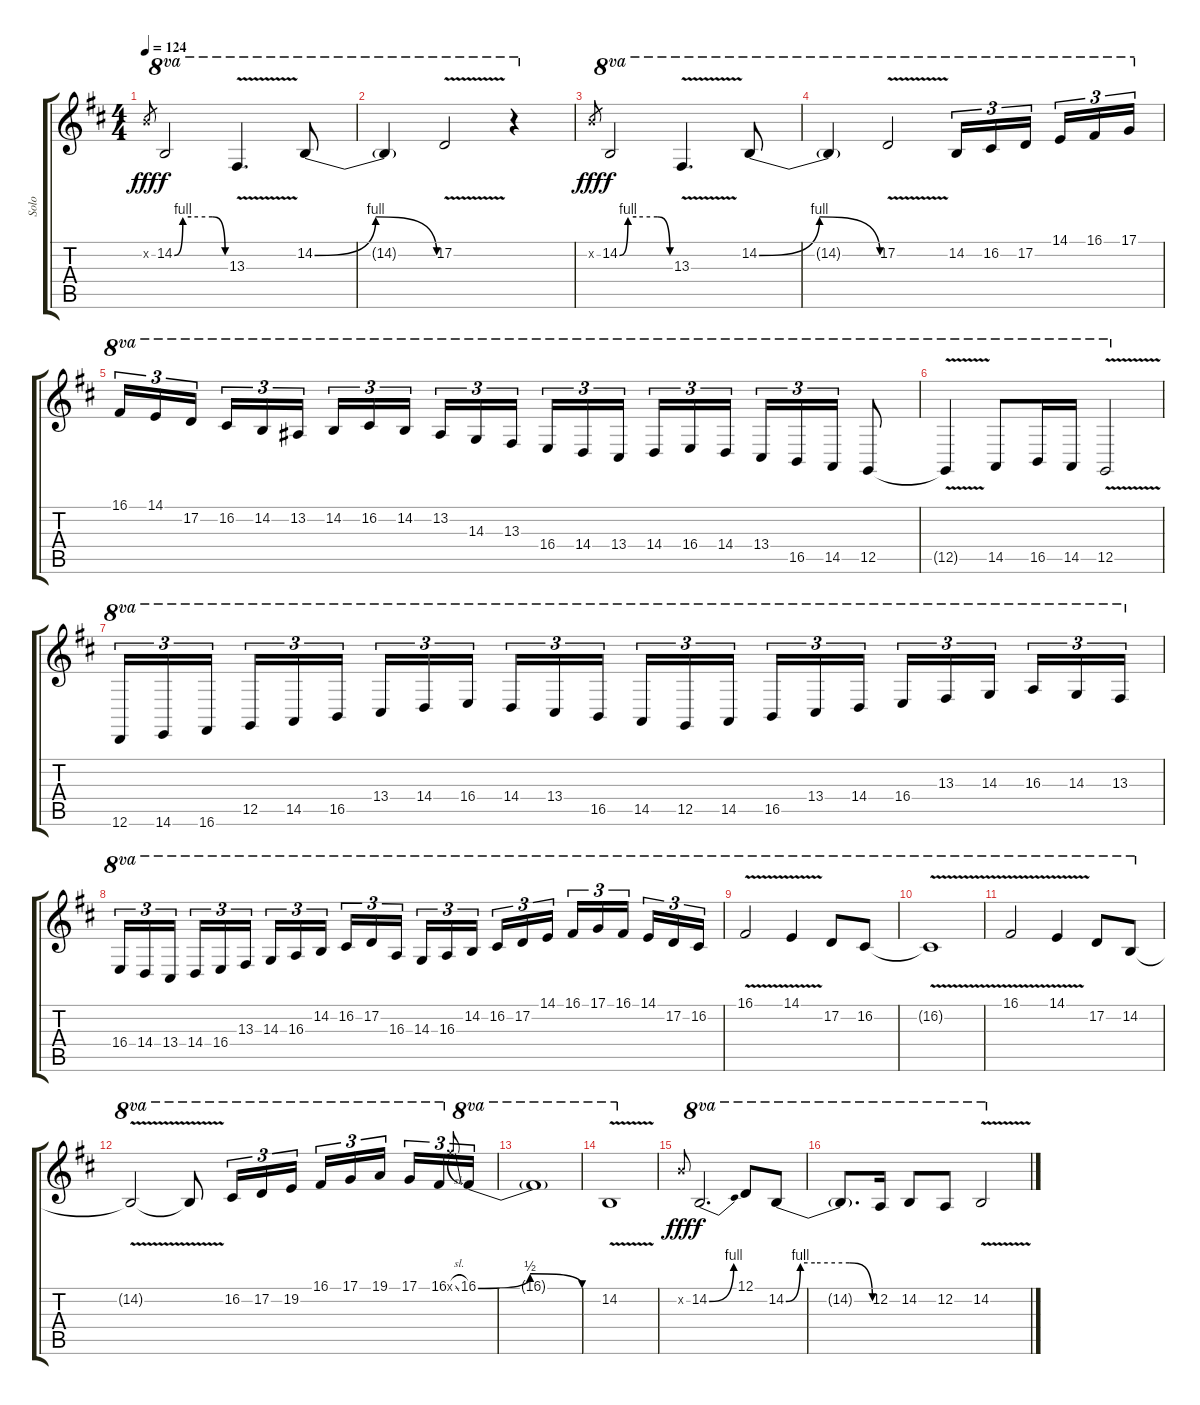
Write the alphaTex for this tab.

\track ("Solo" "Solo") {instrument altosax}
\staff {score tabs}
\tuning (D4 A3 F3 C3 G2 D2) {hide}
\ts (4 4)
\tempo 124
\clef g2
\ks bminor
14.2{x}.8{gr dy fff} 14.2{be (custom 0 0 10 4 20 4 45 4 60 0)}.2{ot 8va dy f instrument distortionguitar} 13.3{v}.4{d ot 8va} 14.2{be (bendrelease 0 0 10 4 35 4 60 0)}.8{ot 8va} |
14.2{t}.4{ot 8va} 17.2{v}.2{ot 8va} r.4{ot 8va} |
14.2{x}.8{gr dy fff} 14.2{be (custom 0 0 10 4 20 4 45 4 60 0)}.2{ot 8va dy f} 13.3{v}.4{d ot 8va} 14.2{be (bendrelease 0 0 10 4 35 4 60 0)}.8{ot 8va} |
14.2{t}.4{ot 8va} 17.2{v}.2{ot 8va} 14.2.16{tu (3 2) ot 8va} 16.2.16{tu (3 2) ot 8va} 17.2.16{tu (3 2) ot 8va beam splitsecondary} 14.1.16{tu (3 2) ot 8va} 16.1.16{tu (3 2) ot 8va} 17.1.16{tu (3 2) ot 8va} |
16.1.16{tu (3 2) ot 8va} 14.1.16{tu (3 2) ot 8va} 17.2.16{tu (3 2) ot 8va beam splitsecondary} 16.2.16{tu (3 2) ot 8va} 14.2.16{tu (3 2) ot 8va} 13.2.16{tu (3 2) ot 8va} 14.2.16{tu (3 2) ot 8va} 16.2.16{tu (3 2) ot 8va} 14.2.16{tu (3 2) ot 8va beam splitsecondary} 13.2.16{tu (3 2) ot 8va} 14.3.16{tu (3 2) ot 8va} 13.3.16{tu (3 2) ot 8va} 16.4.16{tu (3 2) ot 8va} 14.4.16{tu (3 2) ot 8va} 13.4.16{tu (3 2) ot 8va beam splitsecondary} 14.4.16{tu (3 2) ot 8va} 16.4.16{tu (3 2) ot 8va} 14.4.16{tu (3 2) ot 8va} 13.4.16{tu (3 2) ot 8va} 16.5.16{tu (3 2) ot 8va} 14.5.16{tu (3 2) ot 8va} 12.5.8{ot 8va} |
12.5{v t}.4{ot 8va} 14.5.8{ot 8va} 16.5.16{ot 8va} 14.5.16{ot 8va} 12.5{v}.2{ot 8va} |
12.6.16{tu (3 2) ot 8va} 14.6.16{tu (3 2) ot 8va} 16.6.16{tu (3 2) ot 8va beam splitsecondary} 12.5.16{tu (3 2) ot 8va} 14.5.16{tu (3 2) ot 8va} 16.5.16{tu (3 2) ot 8va} 13.4.16{tu (3 2) ot 8va} 14.4.16{tu (3 2) ot 8va} 16.4.16{tu (3 2) ot 8va beam splitsecondary} 14.4.16{tu (3 2) ot 8va} 13.4.16{tu (3 2) ot 8va} 16.5.16{tu (3 2) ot 8va} 14.5.16{tu (3 2) ot 8va} 12.5.16{tu (3 2) ot 8va} 14.5.16{tu (3 2) ot 8va beam splitsecondary} 16.5.16{tu (3 2) ot 8va} 13.4.16{tu (3 2) ot 8va} 14.4.16{tu (3 2) ot 8va} 16.4.16{tu (3 2) ot 8va} 13.3.16{tu (3 2) ot 8va} 14.3.16{tu (3 2) ot 8va beam splitsecondary} 16.3.16{tu (3 2) ot 8va} 14.3.16{tu (3 2) ot 8va} 13.3.16{tu (3 2) ot 8va} |
16.4.16{tu (3 2) ot 8va} 14.4.16{tu (3 2) ot 8va} 13.4.16{tu (3 2) ot 8va beam splitsecondary} 14.4.16{tu (3 2) ot 8va} 16.4.16{tu (3 2) ot 8va} 13.3.16{tu (3 2) ot 8va} 14.3.16{tu (3 2) ot 8va} 16.3.16{tu (3 2) ot 8va} 14.2.16{tu (3 2) ot 8va beam splitsecondary} 16.2.16{tu (3 2) ot 8va} 17.2.16{tu (3 2) ot 8va} 16.3.16{tu (3 2) ot 8va} 14.3.16{tu (3 2) ot 8va} 16.3.16{tu (3 2) ot 8va} 14.2.16{tu (3 2) ot 8va beam splitsecondary} 16.2.16{tu (3 2) ot 8va} 17.2.16{tu (3 2) ot 8va} 14.1.16{tu (3 2) ot 8va} 16.1.16{tu (3 2) ot 8va} 17.1.16{tu (3 2) ot 8va} 16.1.16{tu (3 2) ot 8va beam splitsecondary} 14.1.16{tu (3 2) ot 8va} 17.2.16{tu (3 2) ot 8va} 16.2.16{tu (3 2) ot 8va} |
16.1{v}.2{ot 8va} 14.1{v}.4{ot 8va} 17.2.8{ot 8va} 16.2.8{ot 8va} |
16.2{v t}.1{ot 8va} |
16.1{v}.2{ot 8va} 14.1{v}.4{ot 8va} 17.2.8{ot 8va} 14.2.8{ot 8va} |
14.2{v t}.2{ot 8va} 14.2{t}.8{ot 8va} 16.2.16{tu (3 2) ot 8va} 17.2.16{tu (3 2) ot 8va} 19.2.16{tu (3 2) ot 8va} 16.1.16{tu (3 2) ot 8va} 17.1.16{tu (3 2) ot 8va} 19.1.16{tu (3 2) ot 8va beam splitsecondary} 17.1.16{tu (3 2) ot 8va} 16.1.16{tu (3 2) ot 8va} 16.1{sl x}.8{gr onbeat} 16.1{be (bendrelease 0 0 15 2 45 2 60 0)}.16{tu (3 2) ot 8va} |
16.1{t}.1{ot 8va} |
14.2{v}.1{ot 8va} |
14.2{x}.8{gr onbeat dy fff} 14.2{be (bend 0 0 60 4)}.2{d ot 8va dy f} 12.1.8{ot 8va} 14.2{be (custom 0 0 10 4 20 4 44 4 60 0)}.8{ot 8va} |
14.2{t}.8{d ot 8va} 12.2.16{ot 8va} 14.2.8{ot 8va} 12.2.8{ot 8va} 14.2{v}.2{ot 8va}
